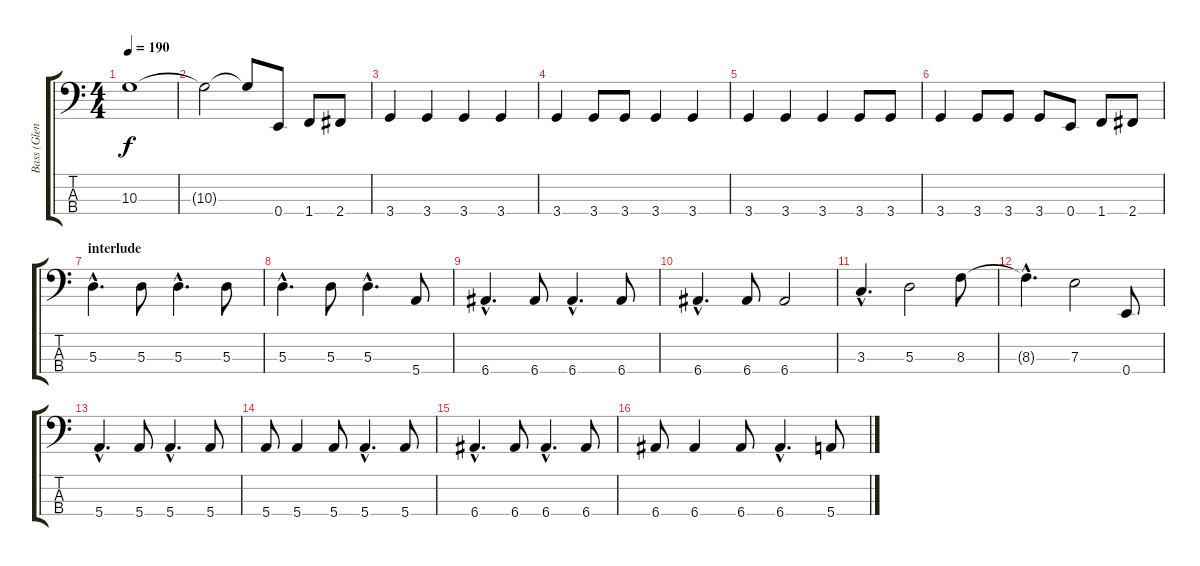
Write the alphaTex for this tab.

\track ("Bass (Glenn)" "Bass (Glen") {instrument electricbasspick}
\staff {score tabs}
\tuning (G2 D2 A1 E1) {hide}
\ts (4 4)
\tempo 190
\clef f4
\ks c
10.3.1{dy f} |
10.3{t}.2 10.3{t}.8 0.4.8 1.4.8 2.4.8 |
3.4.4 3.4.4 3.4.4 3.4.4 |
3.4.4 3.4.8 3.4.8 3.4.4 3.4.4 |
3.4.4 3.4.4 3.4.4 3.4.8 3.4.8 |
3.4.4 3.4.8 3.4.8 3.4.8 0.4.8 1.4.8 2.4.8 |
\section ("" "interlude")
5.3{hac}.4{d} 5.3.8 5.3{hac}.4{d} 5.3.8 |
5.3{hac}.4{d} 5.3.8 5.3{hac}.4{d} 5.4.8 |
6.4{hac}.4{d} 6.4.8 6.4{hac}.4{d} 6.4.8 |
6.4{hac}.4{d} 6.4.8 6.4.2 |
3.3{hac}.4{d} 5.3.2 8.3.8 |
8.3{hac t}.4{d} 7.3.2 0.4.8 |
5.4{hac}.4{d} 5.4.8 5.4{hac}.4{d} 5.4.8 |
5.4.8 5.4.4 5.4.8 5.4{hac}.4{d} 5.4.8 |
6.4{hac}.4{d} 6.4.8 6.4{hac}.4{d} 6.4.8 |
6.4.8 6.4.4 6.4.8 6.4{hac}.4{d} 5.4.8
